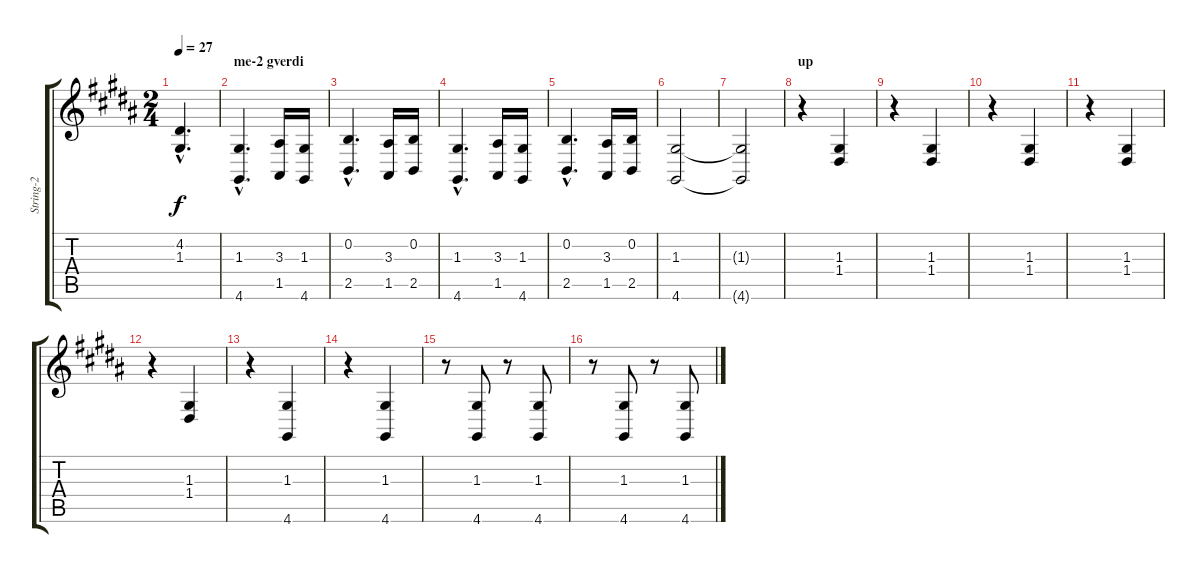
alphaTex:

\track ("String-2" "String-2") {instrument tremolostrings}
\staff {score tabs}
\tuning (E4 B3 G3 D3 A2 E2) {hide}
\ts (2 4)
\tempo 27
\clef g2
\ks g#minor
(4.2{hac} 1.3{hac}).4{d dy f} |
\section ("" "me-2 gverdi")
(1.3{hac} 4.6{hac}).4{d} (3.3 1.5).16 (1.3 4.6).16 |
(0.2{hac} 2.5{hac}).4{d} (3.3 1.5).16 (0.2 2.5).16 |
(1.3{hac} 4.6{hac}).4{d} (3.3 1.5).16 (1.3 4.6).16 |
(0.2{hac} 2.5{hac}).4{d} (3.3 1.5).16 (0.2 2.5).16 |
(1.3 4.6).2 |
(1.3{t} 4.6{t}).2 |
\section ("" "up")
r.4 (1.3 1.4).4 |
r.4 (1.3 1.4).4 |
r.4 (1.3 1.4).4 |
r.4 (1.3 1.4).4 |
r.4 (1.3 1.4).4 |
r.4 (1.3 4.6).4 |
r.4 (1.3 4.6).4 |
r.8 (1.3 4.6).8 r.8 (1.3 4.6).8 |
r.8 (1.3 4.6).8 r.8 (1.3 4.6).8
